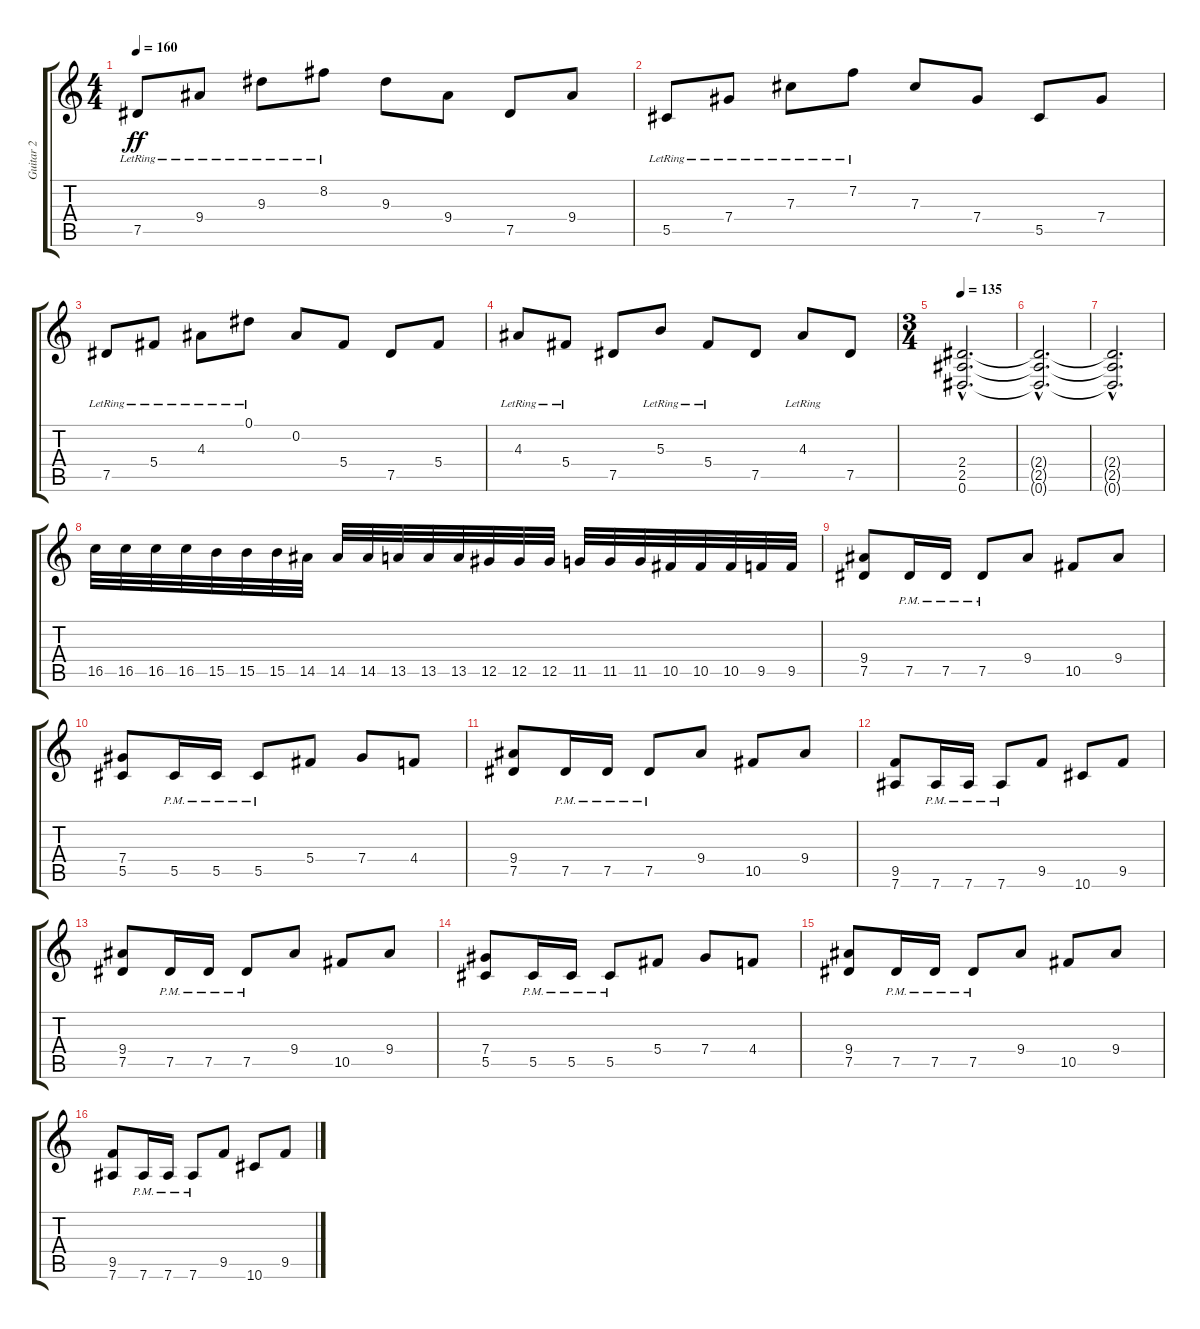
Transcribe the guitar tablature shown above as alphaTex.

\track ("Guitar 2" "Guitar 2") {instrument distortionguitar}
\staff {score tabs}
\tuning (Eb4 Bb3 Gb3 Db3 Ab2 Eb2) {hide}
\ts (4 4)
\tempo 160
\clef g2
\ks c
7.5{lr}.8{dy ff} 9.4{lr}.8 9.3{lr}.8 8.2{lr}.8 9.3.8 9.4.8 7.5.8 9.4.8 |
5.5{lr}.8 7.4{lr}.8 7.3{lr}.8 7.2{lr}.8 7.3.8 7.4.8 5.5.8 7.4.8 |
7.5{lr}.8 5.4{lr}.8 4.3{lr}.8 0.1{lr}.8 0.2.8 5.4.8 7.5.8 5.4.8 |
4.3{lr}.8 5.4{lr}.8 7.5.8 5.3{lr}.8 5.4{lr}.8 7.5.8 4.3{lr}.8 7.5.8 |
\ts (3 4)
\tempo 135
(2.4{hac} 2.5{hac} 0.6{hac}).2{d volume 16 instrument distortionguitar} |
(2.4{hac t} 2.5{hac t} 0.6{hac t}).2{d} |
(2.4{hac t} 2.5{hac t} 0.6{hac t}).2{d} |
16.5.32{instrument guitarharmonics} 16.5.32 16.5.32 16.5.32 15.5.32 15.5.32 15.5.32 14.5.32 14.5.32 14.5.32 13.5.32 13.5.32 13.5.32 12.5.32 12.5.32 12.5.32 11.5.32 11.5.32 11.5.32 10.5.32 10.5.32 10.5.32 9.5.32 9.5.32 |
(9.4 7.5).8{instrument distortionguitar} 7.5{pm}.16 7.5{pm}.16 7.5{pm}.8 9.4.8 10.5.8 9.4.8 |
(7.4 5.5).8 5.5{pm}.16 5.5{pm}.16 5.5{pm}.8 5.4.8 7.4.8 4.4.8 |
(9.4 7.5).8 7.5{pm}.16 7.5{pm}.16 7.5{pm}.8 9.4.8 10.5.8 9.4.8 |
(9.5 7.6).8 7.6{pm}.16 7.6{pm}.16 7.6{pm}.8 9.5.8 10.6.8 9.5.8 |
(9.4 7.5).8 7.5{pm}.16 7.5{pm}.16 7.5{pm}.8 9.4.8 10.5.8 9.4.8 |
(7.4 5.5).8 5.5{pm}.16 5.5{pm}.16 5.5{pm}.8 5.4.8 7.4.8 4.4.8 |
(9.4 7.5).8 7.5{pm}.16 7.5{pm}.16 7.5{pm}.8 9.4.8 10.5.8 9.4.8 |
(9.5 7.6).8 7.6{pm}.16 7.6{pm}.16 7.6{pm}.8 9.5.8 10.6.8 9.5.8
